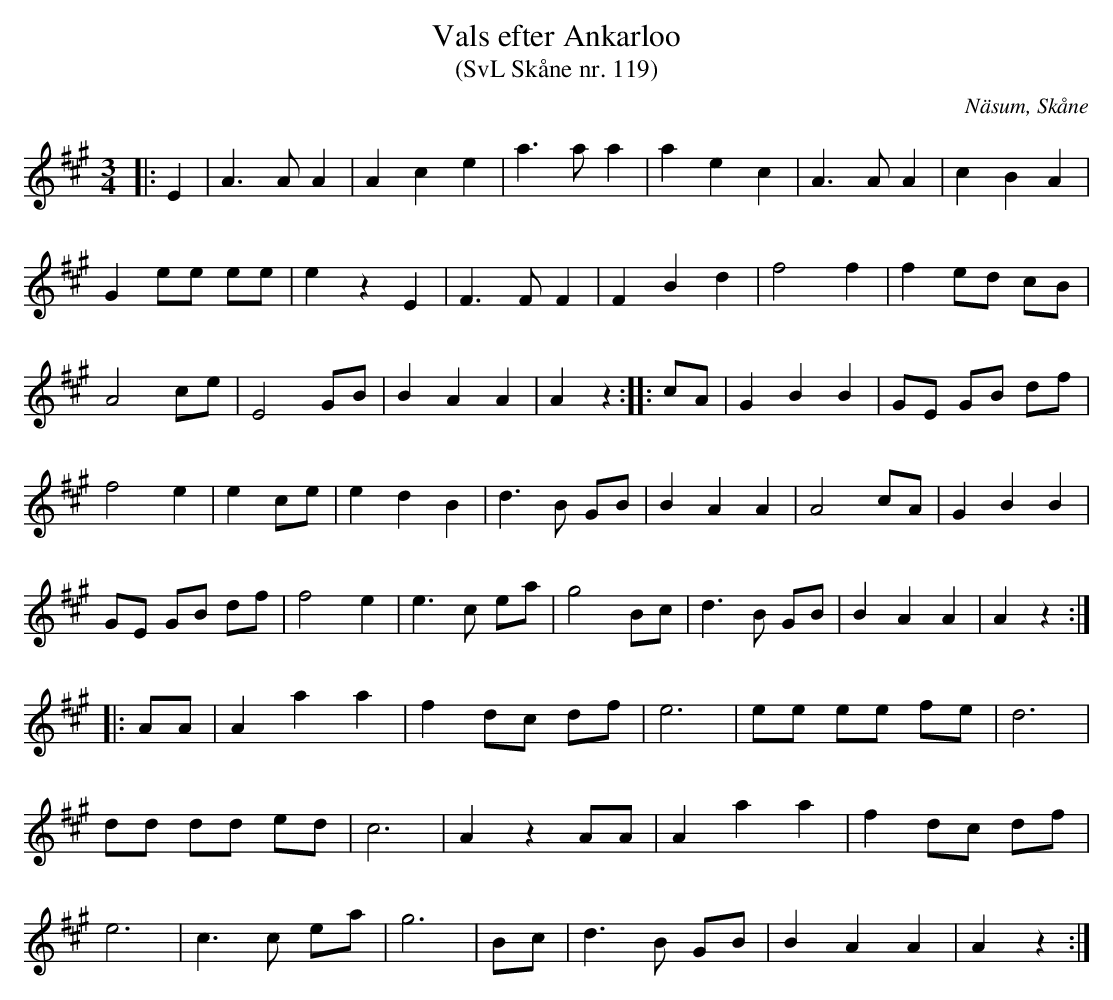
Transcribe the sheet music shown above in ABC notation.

X:1
T:Vals efter Ankarloo
T:(SvL Skåne nr. 119)
O:Näsum, Skåne
M:3/4
L:1/8
K:A
|:E2 | A3 A A2 | A2 c2 e2 | a3 a a2 | a2 e2 c2 | A3 A A2 | c2 B2 A2 |
G2 ee ee | e2 z2 E2 | F3 F F2 | F2 B2 d2 | f4 f2 | f2 ed cB |
A4 ce | E4 GB | B2 A2 A2 | A2 z2 :: cA | G2 B2 B2 | GE GB df |
f4 e2 | e2 ce | e2 d2 B2 | d3 B GB | B2 A2 A2 | A4 cA | G2 B2 B2 |
GE GB df | f4 e2 | e3 c ea | g4 Bc | d3 B GB | B2 A2 A2 | A2 z2 :|
|: AA | A2 a2 a2 | f2 dc df | e6 | ee ee fe | d6 |
dd dd ed | c6 | A2 z2 AA | A2 a2 a2 | f2 dc df |
e6 | c3 c ea | g6 | Bc | d3 B GB | B2 A2 A2 | A2 z2 :|
